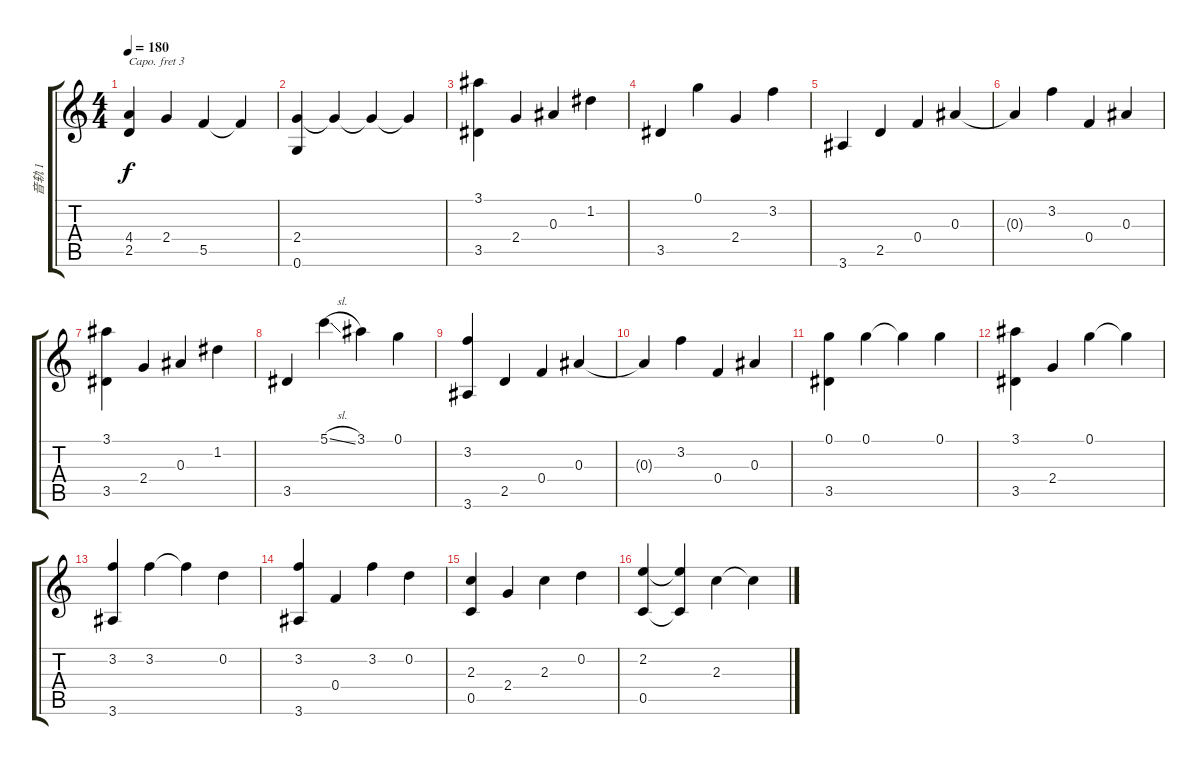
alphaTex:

\track ("音轨 1" "音轨 1") {instrument acousticguitarsteel}
\staff {score tabs}
\capo 3
\tuning (E4 B3 G3 D3 A2 E2) {hide}
\ts (4 4)
\tempo 180
\clef g2
\ks c
(4.4 2.5).4{dy f} 2.4.4 5.5.4 5.5{t}.4 |
(2.4 0.6).4 2.4{t}.4 2.4{t}.4 2.4{t}.4 |
(3.1 3.5).4 2.4.4 0.3.4 1.2.4 |
3.5.4 0.1.4 2.4.4 3.2.4 |
3.6.4 2.5.4 0.4.4 0.3.4 |
0.3{t}.4 3.2.4 0.4.4 0.3.4 |
(3.1 3.5).4 2.4.4 0.3.4 1.2.4 |
3.5.4 5.1{sl}.4 3.1.4 0.1.4 |
(3.2 3.6).4 2.5.4 0.4.4 0.3.4 |
0.3{t}.4 3.2.4 0.4.4 0.3.4 |
(0.1 3.5).4 0.1.4 0.1{t}.4 0.1.4 |
(3.1 3.5).4 2.4.4 0.1.4 0.1{t}.4 |
(3.2 3.6).4 3.2.4 3.2{t}.4 0.2.4 |
(3.2 3.6).4 0.4.4 3.2.4 0.2.4 |
(2.3 0.5).4 2.4.4 2.3.4 0.2.4 |
(2.2 0.5).4 (2.2{t} 0.5{t}).4 2.3.4 2.3{t}.4{txt ""}
